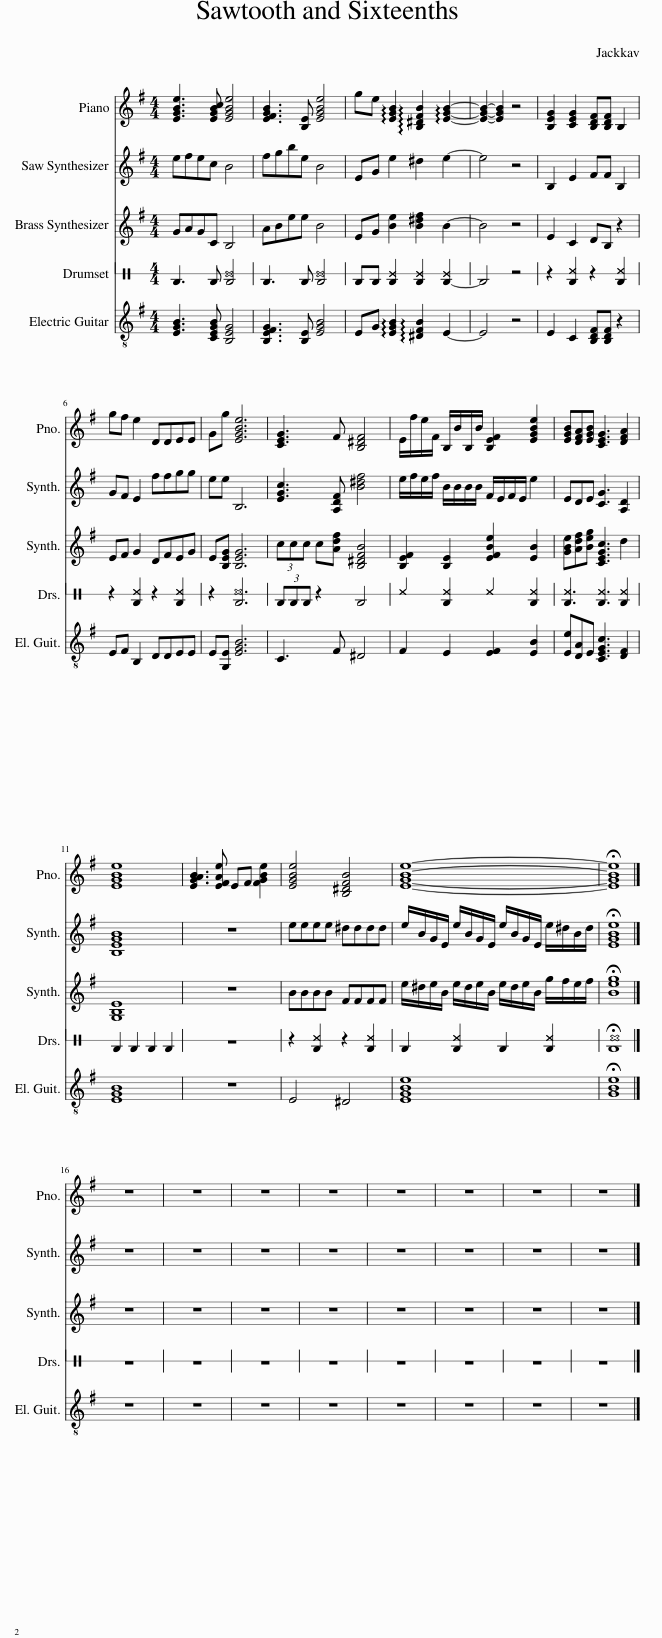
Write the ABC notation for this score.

X:1
%%score 1 2 3 4 5
L:1/8
M:4/4
I:linebreak $
K:G
V:1 treble
V:2 treble
V:3 treble
V:4 perc stafflines=1
K:none
V:5 treble-8
V:1
 [EGBe]3 [EGBc] [EGBe]4 | [EFGB]3 [B,E] [EGBe]4 | ge !arpeggio![EGB]2 !arpeggio![B,^DFB]2 !arpeggio![EGB]2- | [EGB]2- [EGB]2 z4 | [B,EG]2 [CEG]2 [B,DF][B,DF] B,2 |$ %5
 gf e2 DDEE | Gg [EGBe]6 | [CEG]3 F [B,^DF]4 | E/f/e/F/ B,/B/B,/B/ [B,EF]2 [EGBe]2 | [EGB][DFA][EGB] [CEG]3 [DFA]2 |$ %10
 [EGBe]8 | [EGAB]3 [EFAe] EF [FGBe]2 | [EGBe]4 [B,^DFB]4 | [EGBe]8- | !fermata![EGBe]8 |]$ %15
 z8 | z8 | z8 | z8 | z8 | %20
 z8 | z8 | z8 |] %23
V:2
 efec B4 | fgbe B4 | EG e2 ^d2 e2- | e4 z4 | B,2 E2 FF B,2 |$ %5
 GF E2 ffgg | ee B,6 | [EGc]3 [A,DF] [B^df]4 | e/f/e/f/ B/B/B/B/ F/E/F/E/ e2 | EDE [CG]3 [A,D]2 |$ %10
 [B,EGB]8 | z8 | eeee ^dddd | e/B/G/E/ e/B/G/E/ e/B/G/E/ e/^d/B/d/ | !fermata![EGBe]8 |]$ %15
 z8 | z8 | z8 | z8 | z8 | %20
 z8 | z8 | z8 |] %23
V:3
 GAGC B,4 | ABee B4 | EG [Be]2 [B^df]2 B2- | B4 z4 | E2 C2 DB, z2 |$ %5
 EF G2 DFEG | E[B,EG] [B,EG]6 | (3ccc c[Adf] [B,^DFB]4 | [B,EF]2 [B,E]2 [EFBe]2 [EB]2 | [GBe][Adf][Beg] [CEGc]3 d2 |$ %10
 [G,B,E]8 | z8 | BBBB FFFF | e/^d/e/B/ e/d/e/B/ e/d/e/B/ g/f/e/f/ | !fermata![Beg]8 |]$ %15
 z8 | z8 | z8 | z8 | z8 | %20
 z8 | z8 | z8 |] %23
V:4
[K:C] B,3 B, [B,^E]4 | B,3 B, [B,^E]4 | B,B, [B,^E]2 [B,^E]2 [B,-^E]2 | B,4 z4 | z2 [B,^F]2 z2 [B,^F]2 |$ %5
 z2 [B,^F]2 z2 [B,^F]2 | z2 [B,^F]6 | (3B,B,B, z2 B,4 | ^F2 [B,^F]2 ^F2 [B,^F]2 | [B,^F]3 [B,^F]3 [B,^F]2 |$ %10
 B,2 B,2 B,2 B,2 | z8 | z2 [B,^F]2 z2 [B,^F]2 | B,2 [B,^F]2 B,2 [B,^F]2 | !fermata![B,^F]8 |]$ %15
 z8 | z8 | z8 | z8 | z8 | %20
 z8 | z8 | z8 |] %23
V:5
 [EGB]3 [CEGB] [B,EG]4 | [B,EFG]3 [B,E] [EGB]4 | EG !arpeggio![EGB]2 !arpeggio![^DFB]2 E2- | E4 z4 | E2 C2 [B,DF][B,DF] z2 |$ %5
 EF B,2 DDEE | E[G,E] [EGB]6 | C3 F ^D4 | F2 E2 [EF]2 [EB]2 | [Ee][DA]E [CEGc]3 [DF]2 |$ %10
 [EGB]8 | z8 | E4 ^D4 | [EGBe]8 | !fermata![GBe]8 |]$ %15
 z8 | z8 | z8 | z8 | z8 | %20
 z8 | z8 | z8 |] %23
